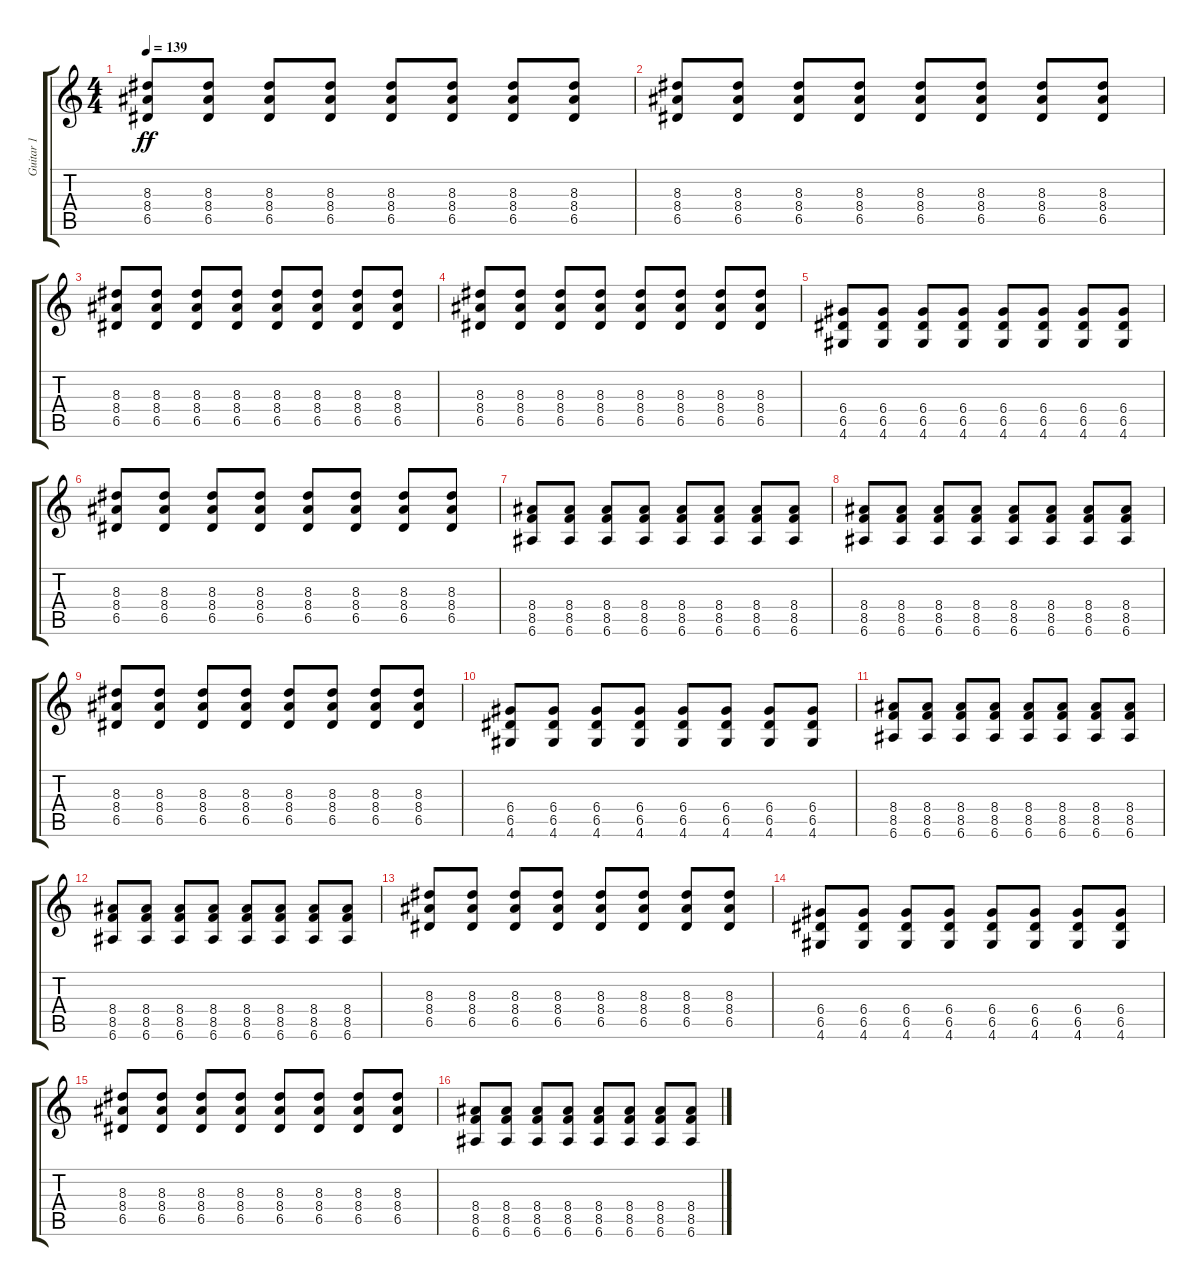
\track ("Guitar 1" "Guitar 1") {instrument distortionguitar}
\staff {score tabs}
\tuning (E4 B3 G3 D3 A2 E2) {hide}
\ts (4 4)
\tempo 139
\clef g2
\ks c
(8.3 8.4 6.5).8{dy ff} (8.3 8.4 6.5).8 (8.3 8.4 6.5).8 (8.3 8.4 6.5).8 (8.3 8.4 6.5).8 (8.3 8.4 6.5).8 (8.3 8.4 6.5).8 (8.3 8.4 6.5).8 |
(8.3 8.4 6.5).8 (8.3 8.4 6.5).8 (8.3 8.4 6.5).8 (8.3 8.4 6.5).8 (8.3 8.4 6.5).8 (8.3 8.4 6.5).8 (8.3 8.4 6.5).8 (8.3 8.4 6.5).8 |
(8.3 8.4 6.5).8 (8.3 8.4 6.5).8 (8.3 8.4 6.5).8 (8.3 8.4 6.5).8 (8.3 8.4 6.5).8 (8.3 8.4 6.5).8 (8.3 8.4 6.5).8 (8.3 8.4 6.5).8 |
(8.3 8.4 6.5).8 (8.3 8.4 6.5).8 (8.3 8.4 6.5).8 (8.3 8.4 6.5).8 (8.3 8.4 6.5).8 (8.3 8.4 6.5).8 (8.3 8.4 6.5).8 (8.3 8.4 6.5).8 |
(6.4 6.5 4.6).8 (6.4 6.5 4.6).8 (6.4 6.5 4.6).8 (6.4 6.5 4.6).8 (6.4 6.5 4.6).8 (6.4 6.5 4.6).8 (6.4 6.5 4.6).8 (6.4 6.5 4.6).8 |
(8.3 8.4 6.5).8 (8.3 8.4 6.5).8 (8.3 8.4 6.5).8 (8.3 8.4 6.5).8 (8.3 8.4 6.5).8 (8.3 8.4 6.5).8 (8.3 8.4 6.5).8 (8.3 8.4 6.5).8 |
(8.4 8.5 6.6).8 (8.4 8.5 6.6).8 (8.4 8.5 6.6).8 (8.4 8.5 6.6).8 (8.4 8.5 6.6).8 (8.4 8.5 6.6).8 (8.4 8.5 6.6).8 (8.4 8.5 6.6).8 |
(8.4 8.5 6.6).8 (8.4 8.5 6.6).8 (8.4 8.5 6.6).8 (8.4 8.5 6.6).8 (8.4 8.5 6.6).8 (8.4 8.5 6.6).8 (8.4 8.5 6.6).8 (8.4 8.5 6.6).8 |
(8.3 8.4 6.5).8 (8.3 8.4 6.5).8 (8.3 8.4 6.5).8 (8.3 8.4 6.5).8 (8.3 8.4 6.5).8 (8.3 8.4 6.5).8 (8.3 8.4 6.5).8 (8.3 8.4 6.5).8 |
(6.4 6.5 4.6).8 (6.4 6.5 4.6).8 (6.4 6.5 4.6).8 (6.4 6.5 4.6).8 (6.4 6.5 4.6).8 (6.4 6.5 4.6).8 (6.4 6.5 4.6).8 (6.4 6.5 4.6).8 |
(8.4 8.5 6.6).8 (8.4 8.5 6.6).8 (8.4 8.5 6.6).8 (8.4 8.5 6.6).8 (8.4 8.5 6.6).8 (8.4 8.5 6.6).8 (8.4 8.5 6.6).8 (8.4 8.5 6.6).8 |
(8.4 8.5 6.6).8 (8.4 8.5 6.6).8 (8.4 8.5 6.6).8 (8.4 8.5 6.6).8 (8.4 8.5 6.6).8 (8.4 8.5 6.6).8 (8.4 8.5 6.6).8 (8.4 8.5 6.6).8 |
(8.3 8.4 6.5).8 (8.3 8.4 6.5).8 (8.3 8.4 6.5).8 (8.3 8.4 6.5).8 (8.3 8.4 6.5).8 (8.3 8.4 6.5).8 (8.3 8.4 6.5).8 (8.3 8.4 6.5).8 |
(6.4 6.5 4.6).8 (6.4 6.5 4.6).8 (6.4 6.5 4.6).8 (6.4 6.5 4.6).8 (6.4 6.5 4.6).8 (6.4 6.5 4.6).8 (6.4 6.5 4.6).8 (6.4 6.5 4.6).8 |
(8.3 8.4 6.5).8 (8.3 8.4 6.5).8 (8.3 8.4 6.5).8 (8.3 8.4 6.5).8 (8.3 8.4 6.5).8 (8.3 8.4 6.5).8 (8.3 8.4 6.5).8 (8.3 8.4 6.5).8 |
(8.4 8.5 6.6).8 (8.4 8.5 6.6).8 (8.4 8.5 6.6).8 (8.4 8.5 6.6).8 (8.4 8.5 6.6).8 (8.4 8.5 6.6).8 (8.4 8.5 6.6).8 (8.4 8.5 6.6).8
